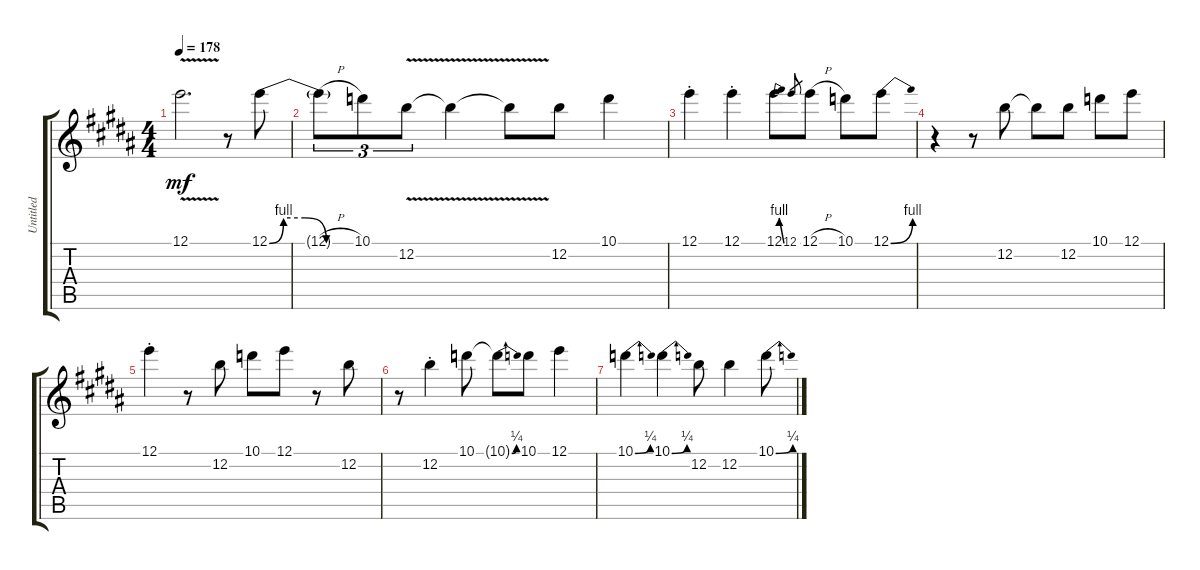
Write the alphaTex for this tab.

\track ("Untitled" "Untitled") {instrument electricguitarjazz}
\staff {score tabs}
\tuning (E4 B3 G3 D3 A2 E2) {hide}
\ts (4 4)
\tempo 178
\clef g2
\ks g#minor
12.1{v t}.2{d dy mf} r.8 12.1{be (custom 0 0 10 4 25 4 40 0 60 0)}.8 |
12.1{h t}.8{tu (3 2)} 10.1.8{tu (3 2)} 12.2{v}.8{tu (3 2)} 12.2{v t}.4 12.2{v t}.8 12.2.8 10.1.4 |
12.1{st}.4 12.1{st}.4 12.1{be (bend 0 0 60 4)}.8 12.1.8{gr} 12.1{h}.8 10.1.8 12.1{be (bend 0 0 60 4)}.8 |
\ks b
r.4 r.8 12.2.8 12.2{t}.8 12.2.8 10.1.8 12.1.8 |
\ks g#minor
12.1{st}.4 r.8 12.2.8 10.1.8 12.1.8 r.8 12.2.8 |
r.8 12.2{st}.4 10.1.8 10.1{be (bend 0 0 60 1) t}.8 10.1.8 12.1.4 |
10.1{be (bend 0 0 60 1)}.4 10.1{be (bend 0 0 60 1)}.4 12.2.8 12.2.4 10.1{be (bend 0 0 60 1)}.8
